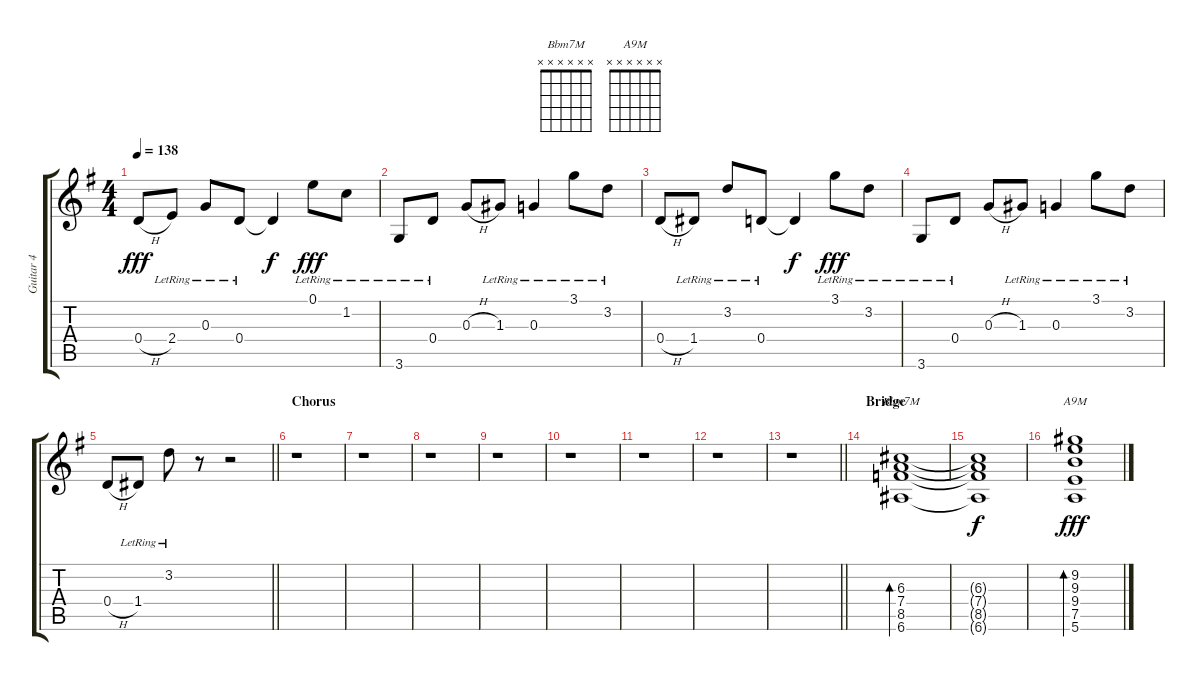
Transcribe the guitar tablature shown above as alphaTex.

\track ("Guitar 4" "Guitar 4") {instrument acousticguitarsteel}
\staff {score tabs}
\tuning (E4 B3 G3 D3 A2 E2) {hide}
\chord ("Bbm7M" x x x x x x)
\chord ("A9M" x x x x x x)
\ts (4 4)
\tempo 138
\clef g2
\ks g
0.4{h}.8{dy fff} 2.4{lr}.8 0.3{lr}.8 0.4{lr}.8 0.4{t}.4{dy f} 0.1{lr}.8{dy fff} 1.2{lr}.8 |
3.6{lr}.8 0.4{lr}.8 0.3{h}.8 1.3{lr}.8 0.3{lr}.4 3.1{lr}.8 3.2{lr}.8 |
0.4{h}.8 1.4{lr}.8 3.2{lr}.8 0.4{lr}.8 0.4{t}.4{dy f} 3.1{lr}.8{dy fff} 3.2{lr}.8 |
3.6{lr}.8 0.4{lr}.8 0.3{h}.8 1.3{lr}.8 0.3{lr}.4 3.1{lr}.8 3.2{lr}.8 |
\barLineRight lightlight
0.4{h}.8 1.4{lr}.8 3.2{lr}.8 r.8 r.2 |
\section ("" "Chorus")
r.1 |
r.1 |
r.1 |
r.1 |
r.1 |
r.1 |
r.1 |
\barLineRight lightlight
r.1 |
\section ("" "Bridge")
(6.3 7.4 8.5 6.6).1{bd 240 ch "Bbm7M"} |
(6.3{t} 7.4{t} 8.5{t} 6.6{t}).1{dy f} |
(9.2 9.3 9.4 7.5 5.6).1{bd 240 ch "A9M" dy fff}
